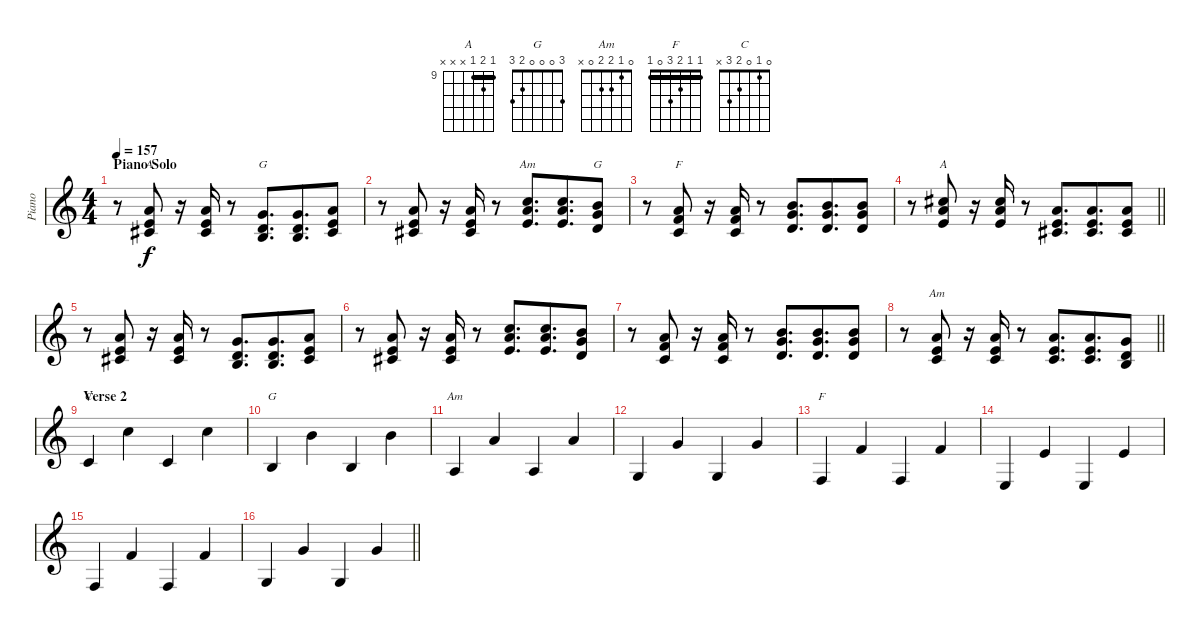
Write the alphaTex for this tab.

\track ("Piano" "Piano") {instrument electricgrandpiano}
\staff {score}
\tuning (E4 B3 G3 D3 A2 E2) {hide}
\chord ("A" 5 5 6 x x x) {firstfret 5 barre 5}
\chord ("G" 3 3 4 x x x) {barre 3}
\chord ("Am" 8 10 9 x x x) {firstfret 8}
\chord ("G" 7 8 7 x x x) {firstfret 7 barre 7}
\chord ("F" 1 1 x x x x) {barre 1}
\chord ("A" 9 10 9 x x x) {firstfret 9 barre 9}
\chord ("Am" 5 5 5 x x x) {barre 5}
\chord ("C" 0 1 0 2 3 x)
\chord ("G" 3 0 0 0 2 3)
\chord ("Am" 0 1 2 2 0 x)
\chord ("F" 1 1 2 3 0 1) {barre 1}
\ts (4 4)
\section ("" "Piano Solo")
\tempo 157
\clef g2
\ks c
r.8{dy f} (5.1 5.2 6.3).8{ch "A"} r.16 (5.1 5.2 6.3).16 r.8 (3.1 3.2 4.3).8{d ch "G"} (3.1 0.2 7.3).8{d beam merge} (5.1 5.2 6.3).8 |
r.8 (5.1 5.2 6.3).8 r.16 (5.1 5.2 6.3).16 r.8 (8.1 10.2 9.3).8{d ch "Am"} (0.1 10.2 17.3).8{d beam merge} (7.1 8.2 7.3).8{ch "G"} |
r.8 (1.1 1.2 14.3).8{ch "F"} r.16 (5.1 6.2 5.3).16 r.8 (7.1 8.2 7.3).8{d} (3.1 3.2 16.3).8{d beam merge} (7.1 8.2 7.3).8 |
\barLineRight lightlight
r.8 (9.1 10.2 9.3).8{ch "A"} r.16 (9.1 10.2 9.3).16 r.8 (5.1 5.2 6.3).8{d} (5.1 5.2 6.3).8{d beam merge} (5.1 5.2 6.3).8 |
r.8 (5.1 5.2 6.3).8 r.16 (5.1 5.2 6.3).16 r.8 (3.1 3.2 4.3).8{d} (3.1 0.2 7.3).8{d beam merge} (5.1 5.2 6.3).8 |
r.8 (5.1 5.2 6.3).8 r.16 (5.1 5.2 6.3).16 r.8 (8.1 10.2 9.3).8{d} (0.1 10.2 17.3).8{d beam merge} (7.1 8.2 7.3).8 |
r.8 (1.1 1.2 14.3).8 r.16 (5.1 6.2 5.3).16 r.8 (7.1 8.2 7.3).8{d} (3.1 3.2 16.3).8{d beam merge} (7.1 8.2 7.3).8 |
\barLineRight lightlight
r.8 (5.1 5.2 5.3).8{ch "Am"} r.16 (5.1 5.2 5.3).16 r.8 (5.1 5.2 5.3).8{d} (0.1 1.2 14.3).8{d beam merge} (3.1 3.2 4.3).8 |
\section ("" "Verse 2")
1.2.4{ch "C"} 8.1.4 1.2.4 8.1.4 |
0.2.4{ch "G"} 7.1.4 0.2.4 7.1.4 |
2.3.4{ch "Am"} 5.1.4 2.3.4 5.1.4 |
0.3.4 3.1.4 0.3.4 3.1.4 |
3.4.4{ch "F"} 1.1.4 3.4.4 1.1.4 |
2.4.4 0.1.4 2.4.4 0.1.4 |
3.4.4 1.1.4 3.4.4 1.1.4 |
\barLineRight lightlight
0.3.4 3.1.4 0.3.4 3.1.4
